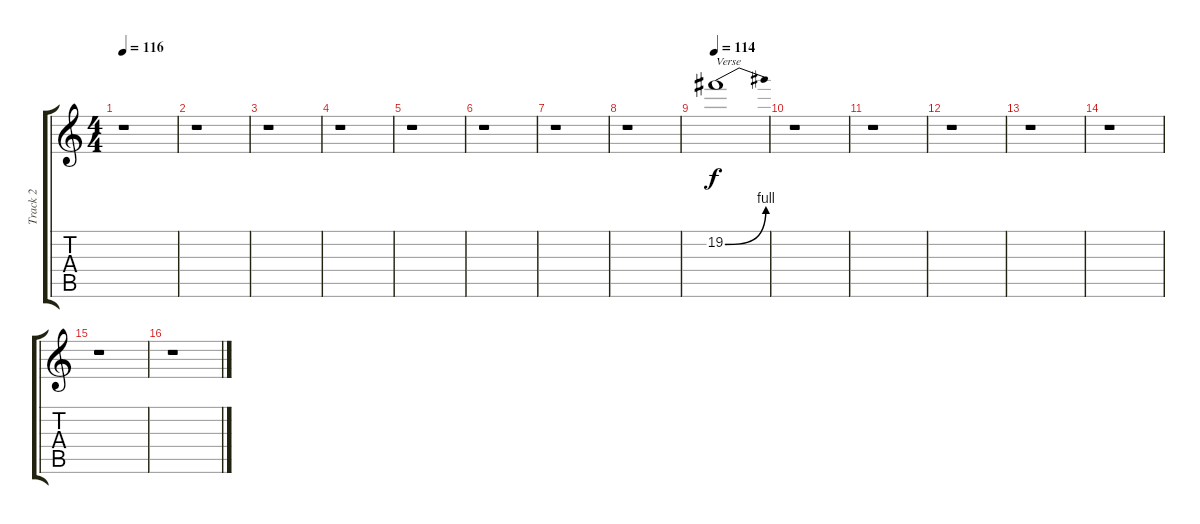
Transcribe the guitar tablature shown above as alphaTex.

\track ("Track 2" "Track 2") {instrument distortionguitar}
\staff {score tabs}
\tuning (E4 B3 G3 D3 A2 E2) {hide}
\ts (4 4)
\tempo 116
\tempo 112
\tempo 116
\clef g2
\ks c
r.1{dy f instrument distortionguitar} |
r.1 |
r.1 |
r.1 |
r.1 |
r.1 |
r.1 |
r.1 |
\tempo 116
\tempo 114
19.2{be (bend 0 0 60 4)}.1{txt "Verse"} |
r.1 |
r.1 |
r.1 |
r.1 |
r.1 |
r.1 |
r.1
